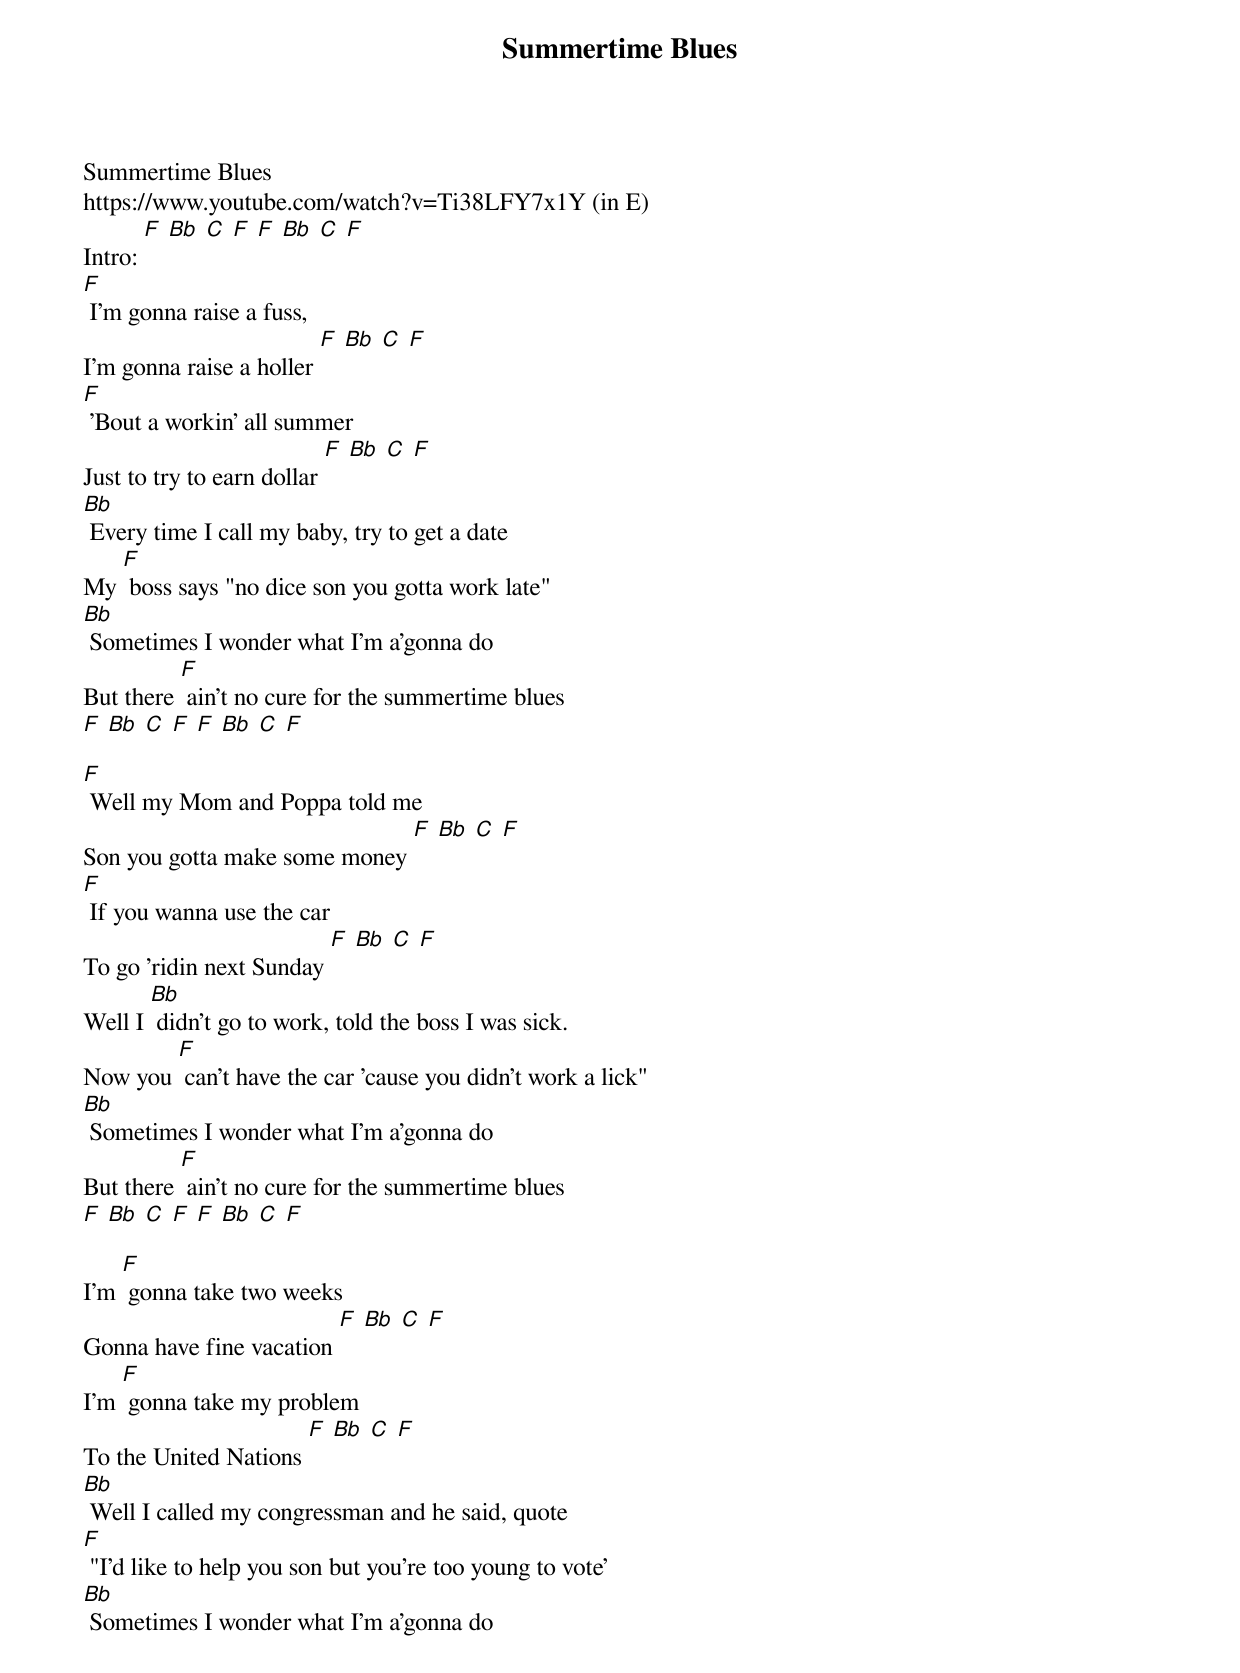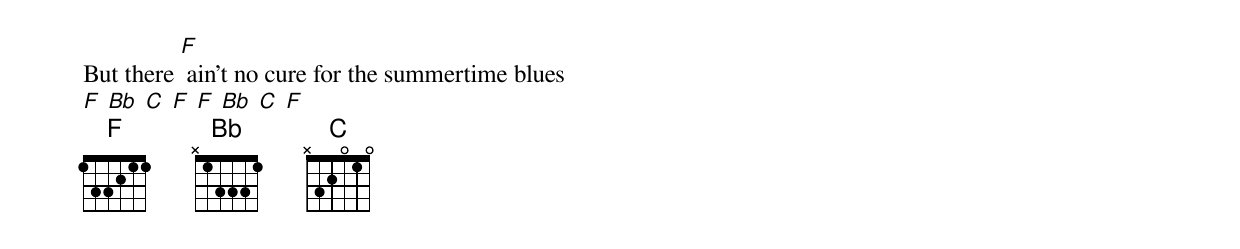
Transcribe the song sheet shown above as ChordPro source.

{t: Summertime Blues }
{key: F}
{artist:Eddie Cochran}
Summertime Blues
https://www.youtube.com/watch?v=Ti38LFY7x1Y (in E)
Intro: [F] [Bb] [C] [F] [F] [Bb] [C] [F]
{c: }
[F] I'm gonna raise a fuss,
I'm gonna raise a holler [F] [Bb] [C] [F]
[F] 'Bout a workin' all summer
Just to try to earn dollar [F] [Bb] [C] [F]
{c: }
[Bb] Every time I call my baby, try to get a date
My [F] boss says "no dice son you gotta work late"
[Bb] Sometimes I wonder what I'm a'gonna do
But there [F] ain't no cure for the summertime blues
{c: }
[F] [Bb] [C] [F] [F] [Bb] [C] [F]

[F] Well my Mom and Poppa told me
Son you gotta make some money [F] [Bb] [C] [F]
[F] If you wanna use the car
To go 'ridin next Sunday [F] [Bb] [C] [F]
{c: }
Well I [Bb] didn't go to work, told the boss I was sick.
Now you [F] can't have the car 'cause you didn't work a lick"
[Bb] Sometimes I wonder what I'm a'gonna do
But there [F] ain't no cure for the summertime blues
{c: }
[F] [Bb] [C] [F] [F] [Bb] [C] [F]

I'm [F] gonna take two weeks
Gonna have fine vacation [F] [Bb] [C] [F]
I'm [F] gonna take my problem
To the United Nations [F] [Bb] [C] [F]
{c: }
[Bb] Well I called my congressman and he said, quote
[F] "I'd like to help you son but you're too young to vote'
[Bb] Sometimes I wonder what I'm a'gonna do
But there [F] ain't no cure for the summertime blues
{c: }
[F] [Bb] [C] [F] [F] [Bb] [C] [F]
